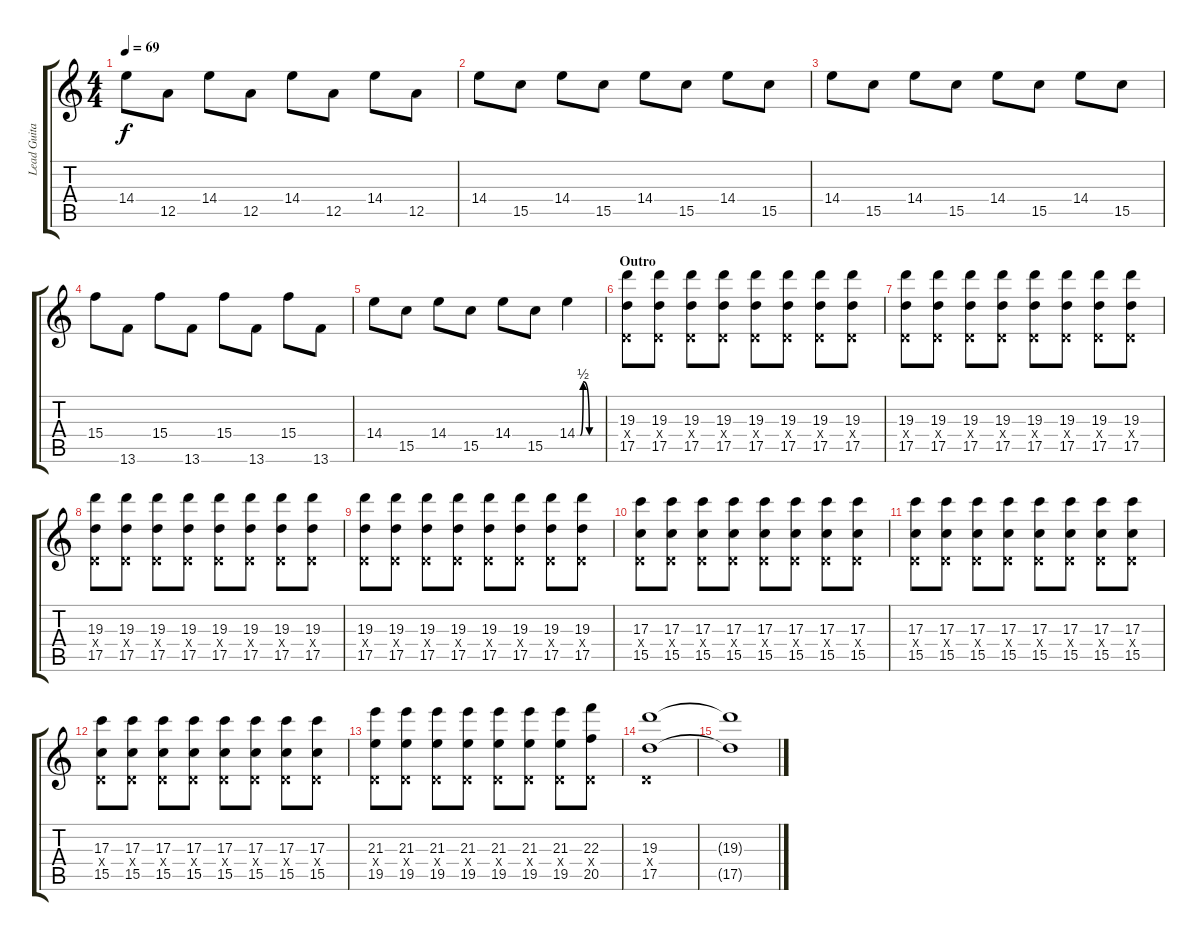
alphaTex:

\track ("Lead Guitar 2" "Lead Guita") {instrument distortionguitar}
\staff {score tabs}
\tuning (E4 B3 G3 D3 A2 E2) {hide}
\ts (4 4)
\tempo 69
\clef g2
\ks c
14.4.8{dy f} 12.5.8 14.4.8 12.5.8 14.4.8 12.5.8 14.4.8 12.5.8 |
14.4.8 15.5.8 14.4.8 15.5.8 14.4.8 15.5.8 14.4.8 15.5.8 |
14.4.8 15.5.8 14.4.8 15.5.8 14.4.8 15.5.8 14.4.8 15.5.8 |
15.4.8 13.6.8 15.4.8 13.6.8 15.4.8 13.6.8 15.4.8 13.6.8 |
14.4.8 15.5.8 14.4.8 15.5.8 14.4.8 15.5.8 14.4{be (custom 0 0 8 0 15 2 30 0 45 0 60 0)}.4 |
\section ("" "Outro")
(19.3 0.4{x} 17.5).8{volume 11} (19.3 0.4{x} 17.5).8 (19.3 0.4{x} 17.5).8 (19.3 0.4{x} 17.5).8 (19.3 0.4{x} 17.5).8 (19.3 0.4{x} 17.5).8 (19.3 0.4{x} 17.5).8 (19.3 0.4{x} 17.5).8 |
(19.3 0.4{x} 17.5).8 (19.3 0.4{x} 17.5).8 (19.3 0.4{x} 17.5).8 (19.3 0.4{x} 17.5).8 (19.3 0.4{x} 17.5).8 (19.3 0.4{x} 17.5).8 (19.3 0.4{x} 17.5).8 (19.3 0.4{x} 17.5).8 |
(19.3 0.4{x} 17.5).8 (19.3 0.4{x} 17.5).8 (19.3 0.4{x} 17.5).8 (19.3 0.4{x} 17.5).8 (19.3 0.4{x} 17.5).8 (19.3 0.4{x} 17.5).8 (19.3 0.4{x} 17.5).8 (19.3 0.4{x} 17.5).8 |
(19.3 0.4{x} 17.5).8 (19.3 0.4{x} 17.5).8 (19.3 0.4{x} 17.5).8 (19.3 0.4{x} 17.5).8 (19.3 0.4{x} 17.5).8 (19.3 0.4{x} 17.5).8 (19.3 0.4{x} 17.5).8 (19.3 0.4{x} 17.5).8 |
(17.3 0.4{x} 15.5).8 (17.3 0.4{x} 15.5).8 (17.3 0.4{x} 15.5).8 (17.3 0.4{x} 15.5).8 (17.3 0.4{x} 15.5).8 (17.3 0.4{x} 15.5).8 (17.3 0.4{x} 15.5).8 (17.3 0.4{x} 15.5).8 |
(17.3 0.4{x} 15.5).8 (17.3 0.4{x} 15.5).8 (17.3 0.4{x} 15.5).8 (17.3 0.4{x} 15.5).8 (17.3 0.4{x} 15.5).8 (17.3 0.4{x} 15.5).8 (17.3 0.4{x} 15.5).8 (17.3 0.4{x} 15.5).8 |
(17.3 0.4{x} 15.5).8 (17.3 0.4{x} 15.5).8 (17.3 0.4{x} 15.5).8 (17.3 0.4{x} 15.5).8 (17.3 0.4{x} 15.5).8 (17.3 0.4{x} 15.5).8 (17.3 0.4{x} 15.5).8 (17.3 0.4{x} 15.5).8 |
(21.3 0.4{x} 19.5).8 (21.3 0.4{x} 19.5).8 (21.3 0.4{x} 19.5).8 (21.3 0.4{x} 19.5).8 (21.3 0.4{x} 19.5).8 (21.3 0.4{x} 19.5).8 (21.3 0.4{x} 19.5).8 (22.3 0.4{x} 20.5).8 |
(19.3 0.4{x} 17.5).1 |
(19.3{t} 17.5{t}).1
